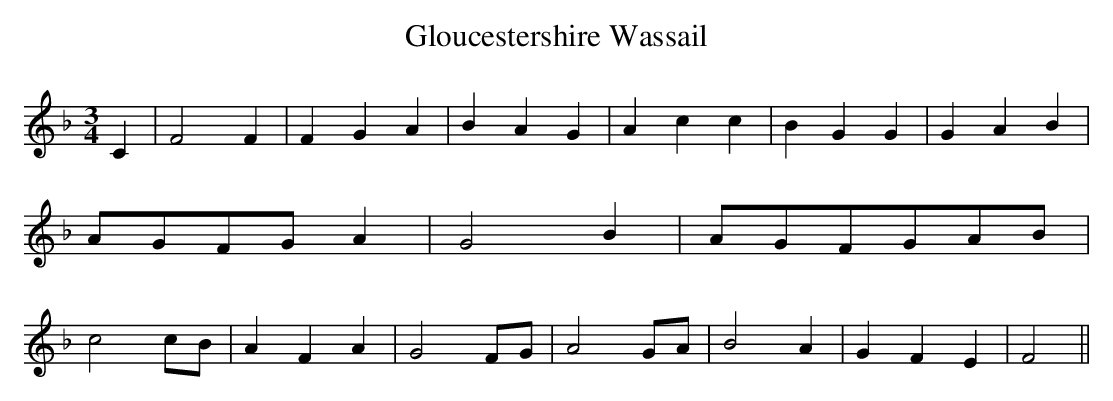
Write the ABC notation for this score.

X:1
T:Gloucestershire Wassail
M:3/4
L:1/4
K:F
 C| F2 F| F- G A| B A G| A- c c| B G G| G A B|A/2-G/2F/2-G/2 A| G2 B|\
A/2-G/2F/2-G/2A/2-B/2| c2 c/2B/2| A F A| G2 F/2G/2| A2 G/2A/2| B2 A|\
 G- F E| F2||
